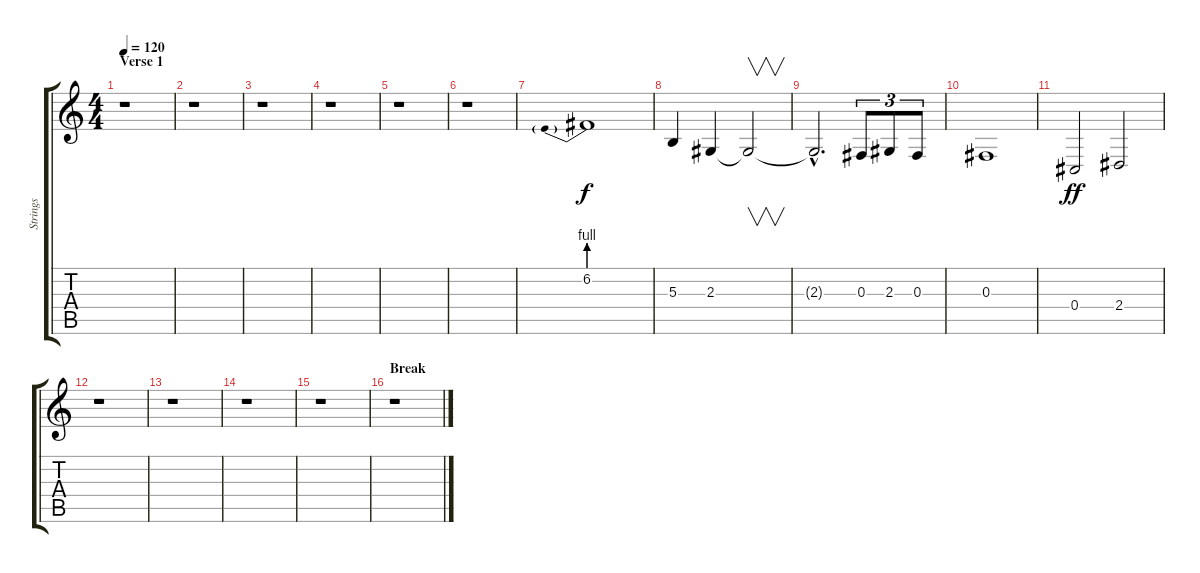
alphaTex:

\track ("Strings" "Strings") {instrument synthstrings1}
\staff {score tabs}
\tuning (Eb4 Bb3 Gb3 Db3 Ab2 Eb2) {hide}
\ts (4 4)
\section ("" "Verse 1")
\tempo 120
\clef g2
\ks c
r.1{dy f} |
r.1 |
r.1 |
r.1 |
r.1 |
r.1 |
6.2{be (prebend 0 4 60 4)}.1 |
5.3.4 2.3.4 2.3{t}.2{v} |
2.3{hac t}.2{d} 0.3.8{tu (3 2)} 2.3.8{tu (3 2)} 0.3.8{tu (3 2)} |
0.3.1 |
0.4.2{dy ff} 2.4.2 |
r.1 |
r.1 |
r.1 |
r.1 |
\section ("" "Break")
r.1
